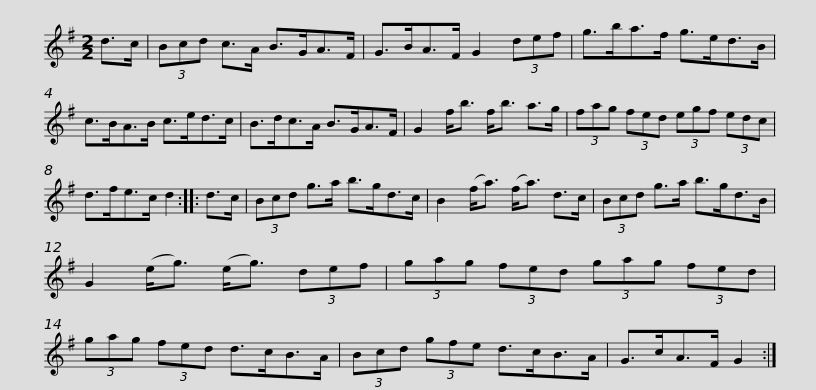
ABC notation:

X:1
L:1/8
M:2/2
I:linebreak $
K:G
V:1 treble
V:1
 d>c | (3Bcd c>A B>GA>F | G>BA>F G2 (3def | g>ba>f g>ed>B | c>BA>B c>ed>c |$ %5
 B>dc>A B>GA>F | G2 f<b f<b a>g | (3fag (3fed (3egf (3edc | d>fe>c d2 :: d>c |$ %10
 (3Bcd g>a b>gd>c | B2 (f<a) (f<a) d>c | (3Bcd g>a b>gd>B | G2 (e<g) (e<g) (3def |$ (3gag (3fed (3gag (3fed | %15
 (3gag (3fed d>cB>A | (3Bcd (3gfe d>cB>A | G>cA>F G2 :| %18
